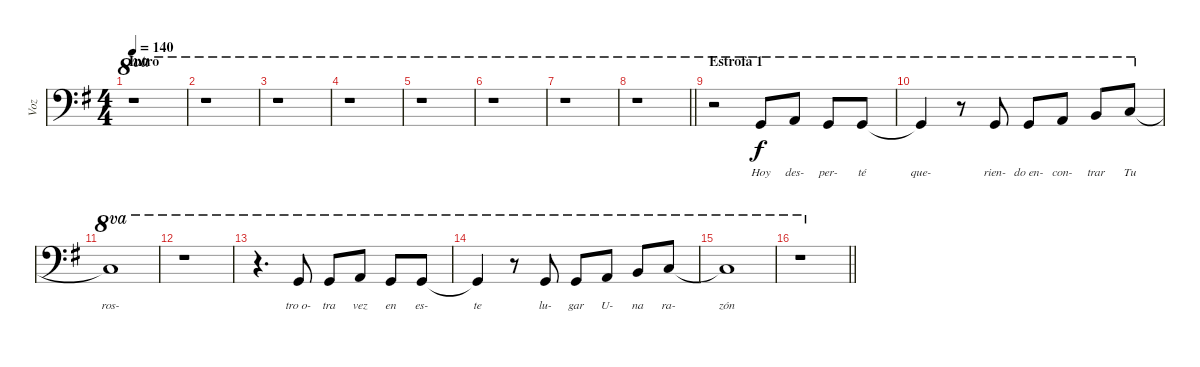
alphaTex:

\track ("Voz" "Voz") {instrument contrabass}
\staff {score}
\tuning (G2 D2 A1 E1) {hide}
\ts (4 4)
\section ("" "Intro")
\tempo 140
\clef f4
\ks g
r.1{ot 8va dy f instrument contrabass} |
r.1{ot 8va} |
r.1{ot 8va} |
r.1{ot 8va} |
r.1{ot 8va} |
r.1{ot 8va} |
r.1{ot 8va} |
\barLineRight lightlight
r.1{ot 8va} |
\section ("" "Estrofa 1")
r.2{ot 8va} 0.1.8{ot 8va lyrics (0 "") lyrics (1 "Hoy") lyrics (2 "") lyrics (3 "") lyrics (4 "")} 2.1.8{ot 8va lyrics (0 "") lyrics (1 "des-") lyrics (2 "") lyrics (3 "") lyrics (4 "")} 0.1.8{ot 8va lyrics (0 "") lyrics (1 "per-") lyrics (2 "") lyrics (3 "") lyrics (4 "")} 0.1.8{ot 8va lyrics (0 "") lyrics (1 "té") lyrics (2 "") lyrics (3 "") lyrics (4 "")} |
0.1{t}.4{ot 8va lyrics (0 "") lyrics (1 "que-") lyrics (2 "") lyrics (3 "") lyrics (4 "")} r.8{ot 8va} 0.1.8{ot 8va lyrics (0 "") lyrics (1 "rien-") lyrics (2 "") lyrics (3 "") lyrics (4 "")} 0.1.8{ot 8va lyrics (0 "") lyrics (1 "do en-") lyrics (2 "") lyrics (3 "") lyrics (4 "")} 2.1.8{ot 8va lyrics (0 "") lyrics (1 "con-") lyrics (2 "") lyrics (3 "") lyrics (4 "")} 4.1.8{ot 8va lyrics (0 "") lyrics (1 "trar") lyrics (2 "") lyrics (3 "") lyrics (4 "")} 5.1.8{ot 8va lyrics (0 "") lyrics (1 "Tu") lyrics (2 "") lyrics (3 "") lyrics (4 "")} |
5.1{t}.1{ot 8va lyrics (0 "") lyrics (1 "ros-") lyrics (2 "") lyrics (3 "") lyrics (4 "")} |
r.1{ot 8va} |
r.4{d ot 8va} 0.1.8{ot 8va lyrics (0 "") lyrics (1 "tro o-") lyrics (2 "") lyrics (3 "") lyrics (4 "")} 0.1.8{ot 8va lyrics (0 "") lyrics (1 "tra") lyrics (2 "") lyrics (3 "") lyrics (4 "")} 2.1.8{ot 8va lyrics (0 "") lyrics (1 "vez") lyrics (2 "") lyrics (3 "") lyrics (4 "")} 0.1.8{ot 8va lyrics (0 "") lyrics (1 "en") lyrics (2 "") lyrics (3 "") lyrics (4 "")} 0.1.8{ot 8va lyrics (0 "") lyrics (1 "es-") lyrics (2 "") lyrics (3 "") lyrics (4 "")} |
0.1{t}.4{ot 8va lyrics (0 "") lyrics (1 "te") lyrics (2 "") lyrics (3 "") lyrics (4 "")} r.8{ot 8va} 0.1.8{ot 8va lyrics (0 "") lyrics (1 "lu-") lyrics (2 "") lyrics (3 "") lyrics (4 "")} 0.1.8{ot 8va lyrics (0 "") lyrics (1 "gar") lyrics (2 "") lyrics (3 "") lyrics (4 "")} 2.1.8{ot 8va lyrics (0 "") lyrics (1 "U-") lyrics (2 "") lyrics (3 "") lyrics (4 "")} 4.1.8{ot 8va lyrics (0 "") lyrics (1 "na") lyrics (2 "") lyrics (3 "") lyrics (4 "")} 5.1.8{ot 8va lyrics (0 "") lyrics (1 "ra-") lyrics (2 "") lyrics (3 "") lyrics (4 "")} |
5.1{t}.1{ot 8va lyrics (0 "") lyrics (1 "zón") lyrics (2 "") lyrics (3 "") lyrics (4 "")} |
\barLineRight lightlight
r.1{ot 8va}
